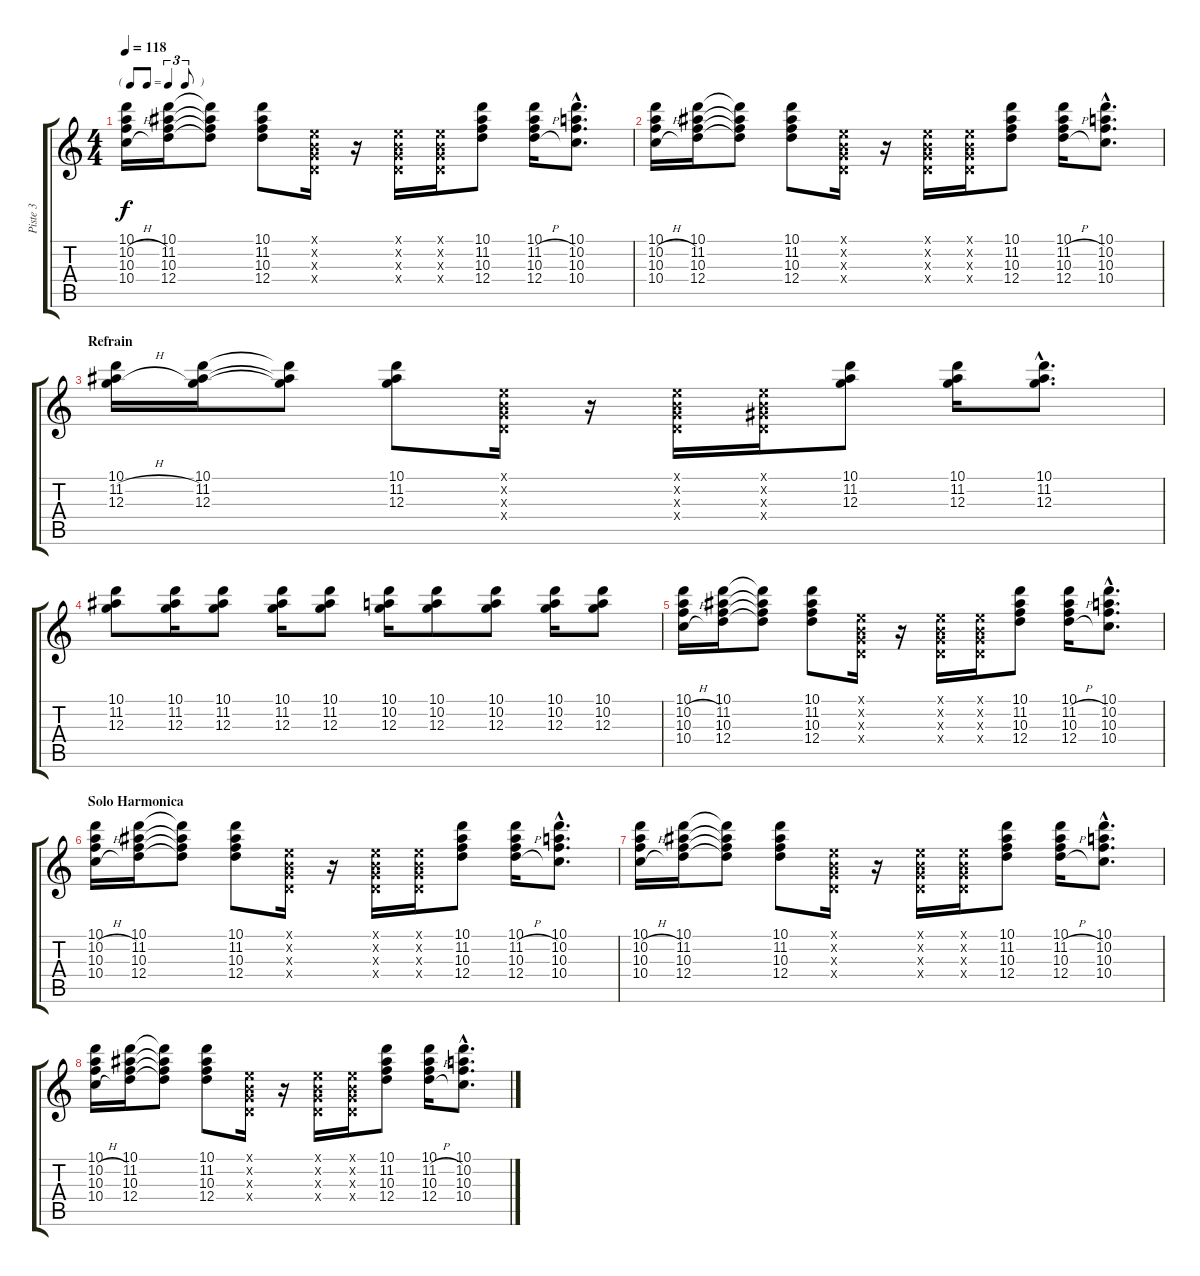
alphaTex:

\track ("Piste 3" "Piste 3") {instrument electricguitarclean}
\staff {score tabs}
\tuning (E4 B3 G3 D3 A2 E2) {hide}
\ts (4 4)
\tf triplet8th
\tempo 118
\clef g2
\ks c
(10.1 10.2{h} 10.3 10.4{h}).16{dy f} (10.1 11.2 10.3 12.4).16 (10.1{t} 11.2{t} 10.3{t} 12.4{t}).8 (10.1 11.2 10.3 12.4).8 (0.1{x} 0.2{x} 0.3{x} 0.4{x}).16 r.16 (0.1{x} 0.2{x} 0.3{x} 0.4{x}).16 (0.1{x} 0.2{x} 0.3{x} 0.4{x}).16 (10.1 11.2 10.3 12.4).8 (10.1 11.2{h} 10.3 12.4{h}).16 (10.1{hac} 10.2{hac} 10.3{hac} 10.4{hac}).8{d} |
(10.1 10.2{h} 10.3 10.4{h}).16 (10.1 11.2 10.3 12.4).16 (10.1{t} 11.2{t} 10.3{t} 12.4{t}).8 (10.1 11.2 10.3 12.4).8 (0.1{x} 0.2{x} 0.3{x} 0.4{x}).16 r.16 (0.1{x} 0.2{x} 0.3{x} 0.4{x}).16 (0.1{x} 0.2{x} 0.3{x} 0.4{x}).16 (10.1 11.2 10.3 12.4).8 (10.1 11.2{h} 10.3 12.4{h}).16 (10.1{hac} 10.2{hac} 10.3{hac} 10.4{hac}).8{d} |
\section ("" "Refrain")
(10.1 11.2{h} 12.3).16 (10.1 11.2 12.3).16 (10.1{t} 11.2{t} 12.3{t}).8 (10.1 11.2 12.3).8 (0.1{x} 0.2{x} 0.3{x} 0.4{x}).16 r.16 (0.1{x} 0.2{x} 0.3{x} 0.4{x}).16 (0.1{x} 0.2{x} 1.3{x} 0.4{x}).16 (10.1 11.2 12.3).8 (10.1 11.2 12.3).16 (10.1{hac} 11.2{hac} 12.3{hac}).8{d} |
(10.1 11.2 12.3).8 (10.1 11.2 12.3).16 (10.1 11.2 12.3).8 (10.1 11.2 12.3).16 (10.1 11.2 12.3).8 (10.1 10.2 12.3).16 (10.1 10.2 12.3).8 (10.1 10.2 12.3).8 (10.1 10.2 12.3).16 (10.1 10.2 12.3).8 |
(10.1 10.2{h} 10.3 10.4{h}).16 (10.1 11.2 10.3 12.4).16 (10.1{t} 11.2{t} 10.3{t} 12.4{t}).8 (10.1 11.2 10.3 12.4).8 (0.1{x} 0.2{x} 0.3{x} 0.4{x}).16 r.16 (0.1{x} 0.2{x} 0.3{x} 0.4{x}).16 (0.1{x} 0.2{x} 0.3{x} 0.4{x}).16 (10.1 11.2 10.3 12.4).8 (10.1 11.2{h} 10.3 12.4{h}).16 (10.1{hac} 10.2{hac} 10.3{hac} 10.4{hac}).8{d} |
\section ("" "Solo Harmonica")
(10.1 10.2{h} 10.3 10.4{h}).16 (10.1 11.2 10.3 12.4).16 (10.1{t} 11.2{t} 10.3{t} 12.4{t}).8 (10.1 11.2 10.3 12.4).8 (0.1{x} 0.2{x} 0.3{x} 0.4{x}).16 r.16 (0.1{x} 0.2{x} 0.3{x} 0.4{x}).16 (0.1{x} 0.2{x} 0.3{x} 0.4{x}).16 (10.1 11.2 10.3 12.4).8 (10.1 11.2{h} 10.3 12.4{h}).16 (10.1{hac} 10.2{hac} 10.3{hac} 10.4{hac}).8{d} |
(10.1 10.2{h} 10.3 10.4{h}).16 (10.1 11.2 10.3 12.4).16 (10.1{t} 11.2{t} 10.3{t} 12.4{t}).8 (10.1 11.2 10.3 12.4).8 (0.1{x} 0.2{x} 0.3{x} 0.4{x}).16 r.16 (0.1{x} 0.2{x} 0.3{x} 0.4{x}).16 (0.1{x} 0.2{x} 0.3{x} 0.4{x}).16 (10.1 11.2 10.3 12.4).8 (10.1 11.2{h} 10.3 12.4{h}).16 (10.1{hac} 10.2{hac} 10.3{hac} 10.4{hac}).8{d} |
(10.1 10.2{h} 10.3 10.4{h}).16 (10.1 11.2 10.3 12.4).16 (10.1{t} 11.2{t} 10.3{t} 12.4{t}).8 (10.1 11.2 10.3 12.4).8 (0.1{x} 0.2{x} 0.3{x} 0.4{x}).16 r.16 (0.1{x} 0.2{x} 0.3{x} 0.4{x}).16 (0.1{x} 0.2{x} 0.3{x} 0.4{x}).16 (10.1 11.2 10.3 12.4).8 (10.1 11.2{h} 10.3 12.4{h}).16 (10.1{hac} 10.2{hac} 10.3{hac} 10.4{hac}).8{d}
